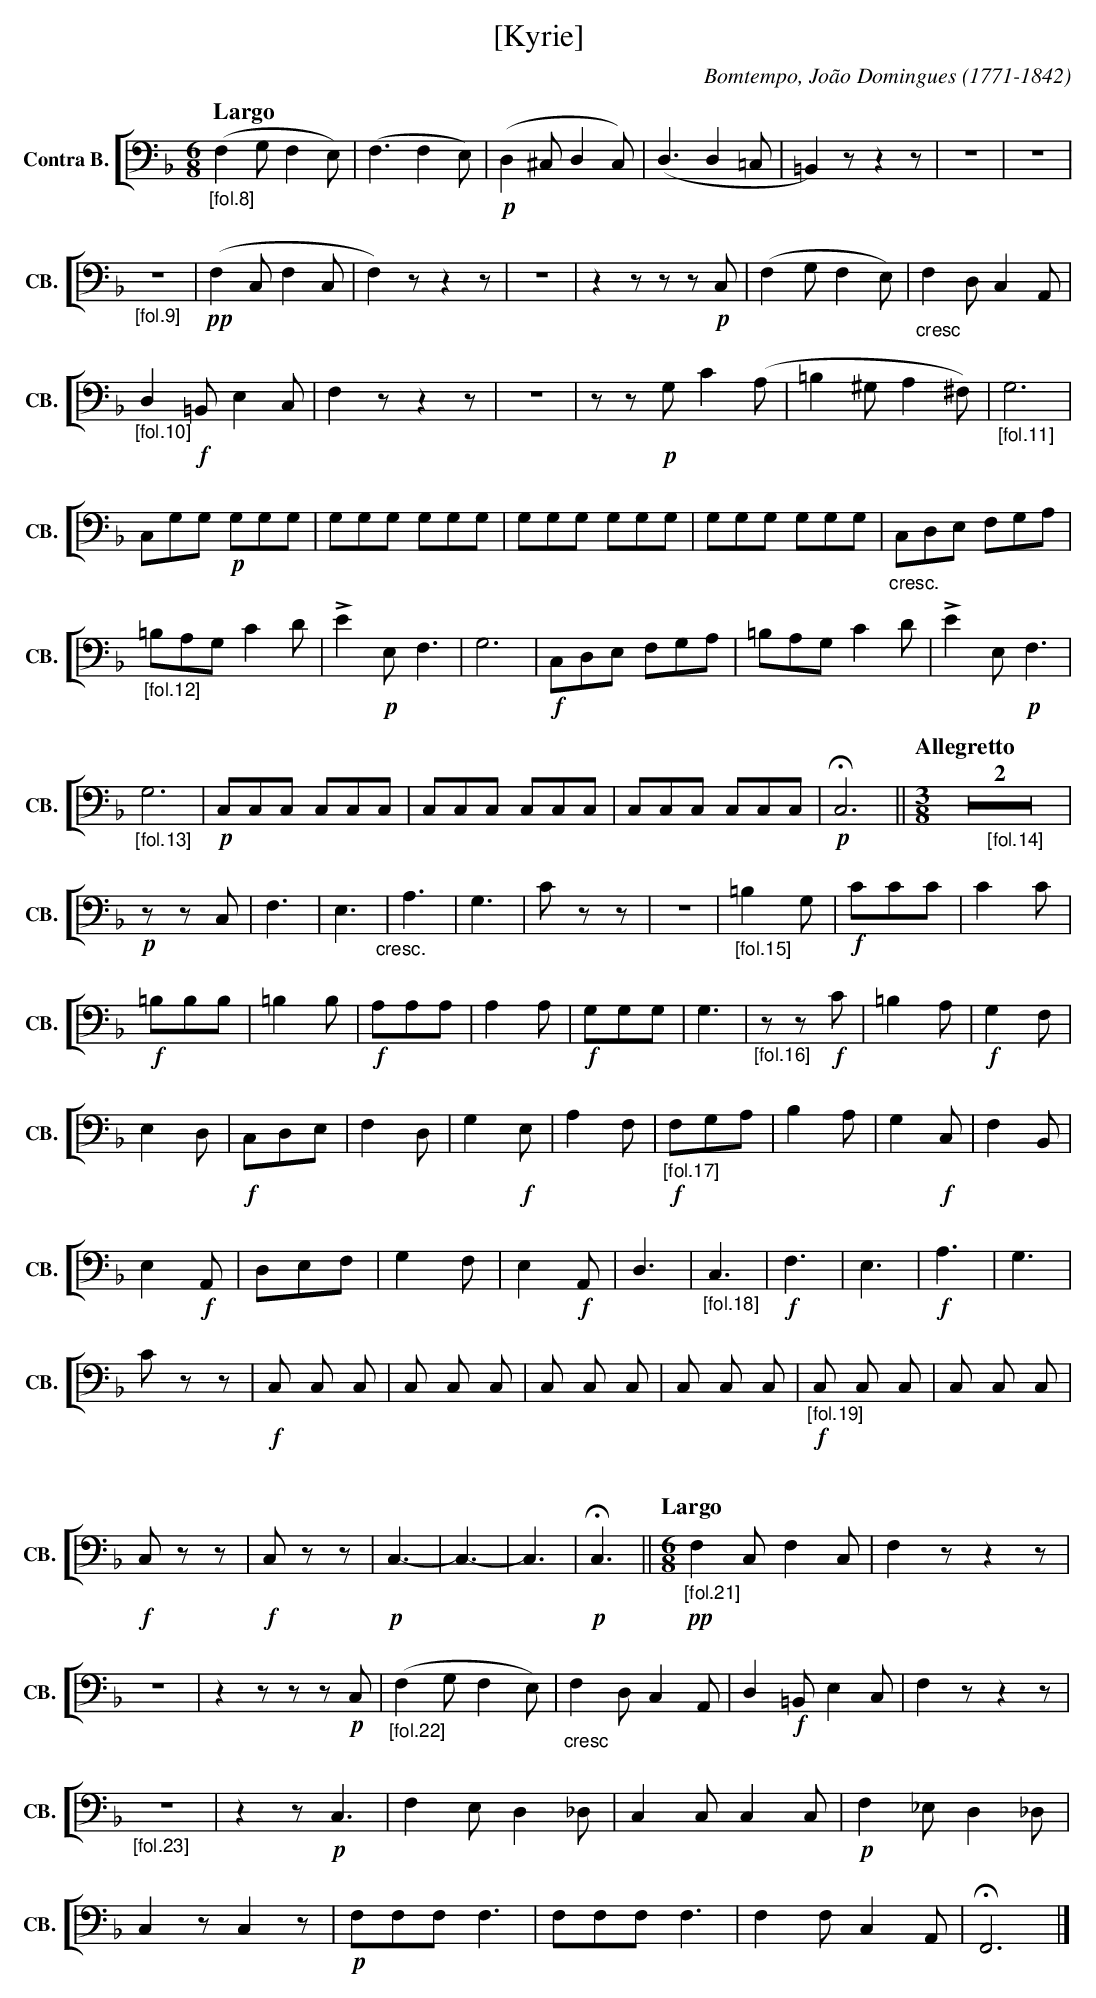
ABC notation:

X:1
T:[Kyrie]
C:Bomtempo, Jo\~ao Domingues (1771-1842)
M:6/8
L:1/8
K:F
V: 5 clef=bass name="Contra B." sname="CB."
%%staves [ 5 ]
"_[fol.8]"  [Q:"Largo"] (F,2G,F,2E,) | (F,3F,2E,) | !p!(D,2^C,D,2C,) | (D,3D,2=C,| =B,,2)zz2z | Z | Z | \
"_[fol.9]"  Z | !pp! (F,2C,F,2C, | F,2)z z2z | Z | z2zzz!p!C,| (F,2G,F,2E,) | "_cresc" F,2D,C,2A,, | \
"_[fol.10]" D,2!f!=B,,E,2C, | F,2zz2z| Z|zz!p!G,C2 (A, | =B,2 ^G, A,2 ^F,) | \
"_[fol.11]" G,6 | C,G,G, !p! G,G,G, | G,G,G,  G,G,G, |  G,G,G,  G,G,G, |  G,G,G,  G,G,G, | "_cresc."C,D,E, F,G,A, | \
"_[fol.12]" =B,A,G, C2D | !>!E2 !p! E,F,3 | G,6 | !f!C,D,E, F,G,A, | =B,A,G, C2D | !>!E2E, !p! F,3 | \
"_[fol.13]" G,6 | !p!C,C,C, C,C,C, | C,C,C, C,C,C, | C,C,C, C,C,C, | !p!!fermata!C,6 || \
"_[fol.14]" [Q:"Allegretto"][M:3/8] Z2 | !p!zzC,|F,3|E,3"_cresc."|A,3|G,3|Czz| Z | \
"_[fol.15]" =B,2G, | !f!CCC | C2 C | !f!=B,B,B, | =B,2 B, | !f!A,A,A, | A,2 A, | !f! G,G,G, | G,3 | \
"_[fol.16]" zz !f! C | =B,2 A, | !f! G,2F, | E,2D, | !f! C,D,E, | F,2 D, | G,2 !f! E, | A,2 F, | \
"_[fol.17]" !f!F,G,A, | B,2A, | G,2 !f!C, | F,2B,,|E,2!f!A,,|D,E,F,| G,2F,|E,2!f!A,,|D,3 | \
"_[fol.18]" C,3 | !f! F,3 | E,3 | !f! A,3 | G,3 | Czz | !f! C, C, C, |  C, C, C, |  C, C, C, |  C, C, C, | \
"_[fol.19]" !f! C, C, C, | C, C, C, |  !f! C, z z |  !f! C, z z | !p! C,3- |  C,3- |  C,3 | !p!!fermata!  C,3 || \
"_[fol.21]" [Q:"Largo"][M:6/8] !pp! F,2C,F,2C, | F,2z z2z | Z | z2zzz!p!C,| \
"_[fol.22]" (F,2G,F,2E,) | "_cresc" F,2D,C,2A,, | D,2!f!=B,,E,2C, | F,2zz2z|\
"_[fol.23]" Z | z2z !p! C,3 | F,2E, D,2_D, | C,2 C, C,2 C, | !p! F,2 _E, D,2_D, | C,2z C,2z | !p!F,F,F, F,3 |F,F,F, F,3 | F,2F, C,2A,, | !fermata!F,,6 |]
